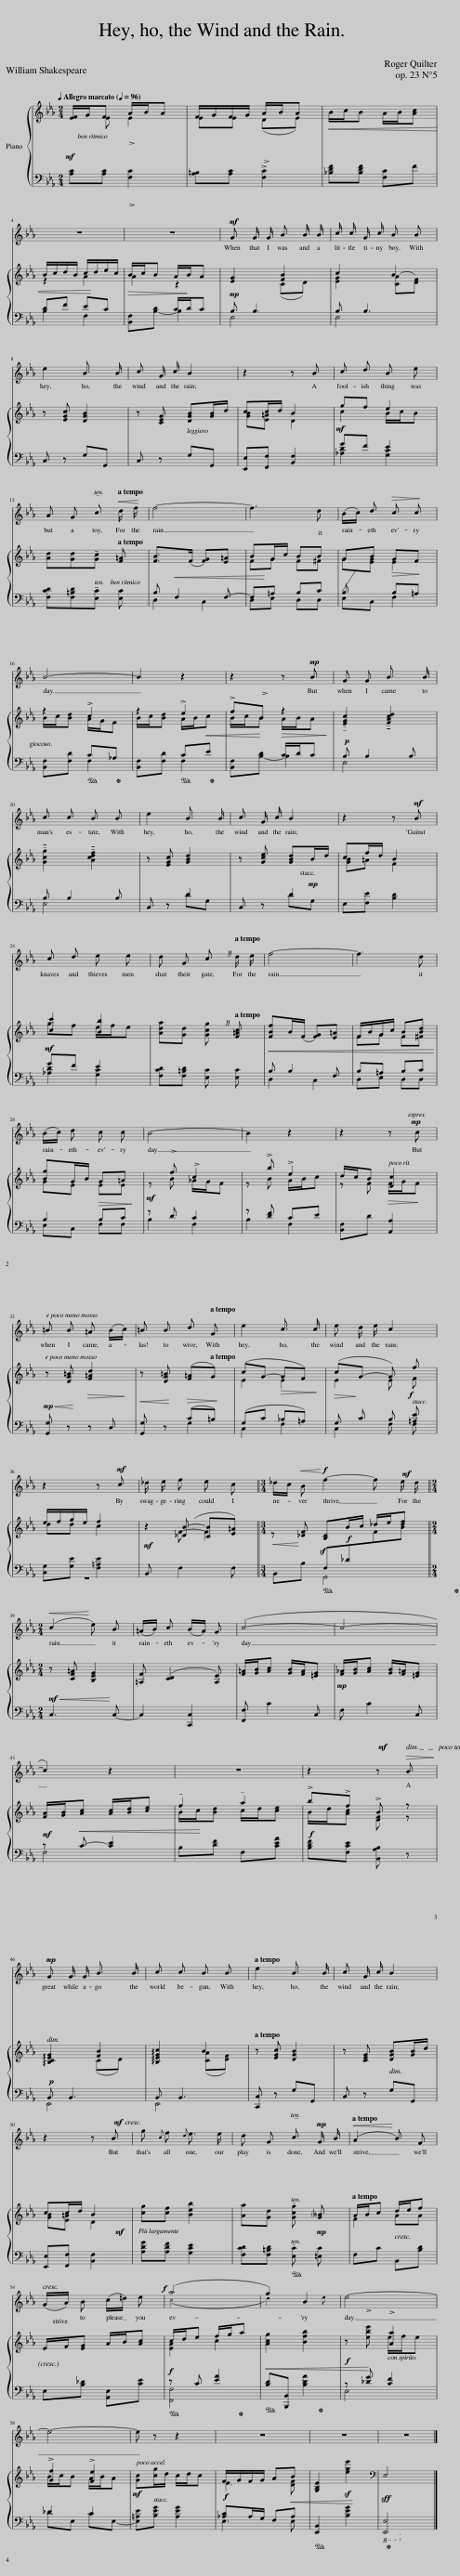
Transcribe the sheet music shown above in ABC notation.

X:1
%%score ( 1 2 ) { ( 3 4 7 ) | ( 5 6 ) }
L:1/8
Q:1/4=96
M:2/4
I:linebreak $
K:Eb
V:1 treble
V:2 treble
V:3 treble
V:4 treble
V:7 treble
V:5 bass
V:6 bass
V:1
 z4 | z4 | z4 |$ z4 | z4 | %5
!mf! G G/ G/ B B/ B/ | c/ c/ G/ c/ B B |$ e2 B3/2 B/ | c G/ c/[Q:1/4=90] B2 | z2 z B | %10
 c d B e |$ A G !tenuto!c[Q:1/4=96][Q:1/4=96]!<(! d/!<)! f/ | f4- | f3 d | (B/c/) d!>(! c!>)! c |$ %15
 B4- | B2 z2 | z2 z!mp! B | G G B3/2 B/ |$ c c B B | %20
 e2 B3/2 B/ | c G/ c/ B2 | z2 z!mf! B |$ c d e e | d G c[Q:1/4=96][Q:1/4=96] d/ e/ | %25
 f4- | f3 d |$ (B/c/) d c c | B4- | B2 z2 | %30
 z2[Q:1/4=90] z!mp! c |$ =B B =A (B/c/) | =B B d[Q:1/4=96][Q:1/4=96] G | e2 c3/2 c/ | e d/ e/ c2 |$ %35
 z2 z!mf! c | _d/ e/ f e c ||[M:3/4] _d/c/!<(! B!<)!!f! f2- f!mf! e/ d/ ||$[M:2/4]!<(! (c2!<)! e) B | (=A/B/) c (B/A/) G | %40
 (c4- | c4- |$ c2) z2 | z4 | z2!mf! z[Q:1/4=90]!>(! B!>)! |$ %45
!mp! G G/ G/ B3/2 B/ | c c B B |[Q:1/4=96][Q:1/4=96] e2 B3/2 B/ | c G/ c/ B2 |$ z2 z!mf! B | %50
[Q:1/4=98] g{c} f{d} e3/2 e/ | d G !tenuto!c!mp! G/ B/ |[Q:1/4=96][Q:1/4=96]!<(! (A2!<)! B) F |$ (G/A/) B (c/=d/)!f! e | (a4 | %55
 g2) B2 | e4- |$ e4- | e[Q:1/4=105] z z2 | z4 | %60
 z4 | z4 |] %62
V:2
 x4 | x4 | x4 |$ x4 | x4 | %5
 x4 | x4 |$ x4 | x4 | x4 | %10
 x4 |$ x4 | x4 | x4 | x4 |$ %15
 x4 | x4 | x4 | x4 |$ x4 | %20
 x4 | x4 | x4 |$ x4 | x4 | %25
 x4 | x4 |$ x4 | x4 | x4 | %30
 x4 |$ x4 | x4 | x4 | x4 |$ %35
 x4 | x4 ||[M:3/4] x6 ||$[M:2/4] x4 | x4 | %40
 x4 | x4 |$ x4 | x4 | x4 |$ %45
 x4 | x4 | x4 | x4 |$ x4 | %50
 x4 | x4 | x4 |$ x4 | (c4 | %55
 d3) e | x4 |$ x4 | x4 | x4 | %60
 x4 | x4 |] %62
V:3
 [EF]/G/F A/B/A | F/G/F/G/ A/B/A |!<(! B/c/B A/B/[Ac] |$ B/c/d/B/ c/!<)!d/e/c/ |!>(! B/!>)!c/B A/B/A | %5
!mp! [EG]2 [FB]2 | c2 B2 |$ z [EGc] [DGB]2 | z [CEG] [DGB][GB]/d/ | cc/d/ B2 | %10
!mf! gf e2 |$ [Ad][Gd]!tenuto![Gc] [F=A] | [FB]>(F [FG])[E=A] | BG/c/ BB | GB GF |$ %15
 z2 !>!c2 | z2 !>!e2 | !>!f!>!B!>(! z2!>)! | !tenuto![EGc]2 !tenuto![FAcd]2 |$ !tenuto![Gcg]2 !tenuto![Acdf]2 | %20
 z [EGc] [GBd]2 | z [Gce] [GBd].B/.d/ | cf/d/ B2 |$!mf! [cc']2 [Bb]2 | [Ada][Gd] [Gcg] [F=Ac] | %25
!<(! [FBf]B/(F/ [FG])[E=A] | F/B/G/c/ B[Bd]!<)! |$ [Bg]G/B/!>(! G!>)!=A |!mf! z !>!f c2 | z !>!b !>!e2 | %30
 d/c/B!>(! [Dc]2!>)! |$ z [DG=B]!>(! [F=Ad]2!>)! | z [DG=B] ([F=A]G) | (cG-!>(! G!>)!F) |!>(! (c!>)!G- G)!f! .f |$ %35
 e/f/g/e/ f2 | z2 ([CB][E=A]) ||[M:3/4]!<(! z!<)! [_DF] [B,D]!f!B/c/ _d/e/[df] ||$[M:2/4] z [CF=A] [B,EG]2 | [=A,F] ([CD]2 [A,E]) | %40
 [F=A]/[GB]/[Ac] [GB]/[FA]/[=EG] |!mp! [F_A]/[GB]/[Ac] [GB]/[F=A]/[=EG] |$!mf! [FA]/[GB]/[Ac] [Ac]/[Bd]/[ce] | !tenuto!f2 !tenuto!a2 | !>!b!>!f !>!B z |$ %45
 !arpeggio![B,CEG]2 [FB]2 | !arpeggio![B,EGc]2 B2 | z [EGc] [DGB]2 | z [CEG] [DGB][GB]/d/ |$ cc/d/!mf! B2 | %50
 [cg][cf] [Beb]2 | [Aa][Gd] !tenuto![Gcg]!mp! [G!courtesy!_B] | A/B/c d/e/f |$ E/F/[EG] A/B/[Ac] | c/d/e f/g/a | %55
!<(! [Acg]2!<)! [Bfb]2 |!f! z !>![ebe'] !>![Aa]2 |$ !>![Gf]2 !>![Fe]2 |!mf! [Gc][cg]/d/ c/d/c |!f! F/G/F/G/ A!<(!B!<)! | %60
 [G,B,E]2 [ege']2 |[K:bass] E,4 |] %62
V:4
 x E E2 | EE (!>!DE) | x4 |$ z2 A2 | A2 z2 | %5
 x2 (CD) | [EG]2 ([CA][DF]) |$ x4 | x4 | [GB][E=A] D2 | %10
 c2 B/c/B |$ x4 | x4 | FG F^F | G[EG] E2 |$ %15
 B/c/[Bd] A/G/F | B/c/[Bd] A/B/!<(!c!<)! | B/c/B A/B/A | x4 |$ x4 | %20
 x4 | x4 | [GB]=A F2 |$ gf e/f/e | x4 | %25
 x4 | FG F^F |$ GE EE | x B !>!_A/G/F | x B A/B/c | %30
 z F F/G/F |$ x4 | x4 | E2 E2 | E2 E .F |$ %35
 dd c2 | x F- F2 ||[M:3/4] x6 ||$[M:2/4] x4 | x4 | %40
 x4 | x4 |$ x4 | B/c/[Bd] c/d/[ce] | B/d/[Ac] [DF] z |$ %45
 x2 (CD) | x2 ([CA][DF]) | x4 | x4 |$ [GB][E=A] D2 | %50
 x4 | x4 | F2 AA |$ x4 | [EA]2 c2 | %55
 x4 | x2 e/f/e |$ B/c/B A/B/A | x4 | E3 [DF] | %60
 x4 |[K:bass] x4 |] %62
V:5
!mf! [A,C][A,C] !>![F,C]2 | [A,=B,][A,C] !>![F,C]2 | [_B,DF][B,DF] [F,C]F |$ DF EC | [B,,F,][B,-D] C/D/C | %5
 B, B,3 | B, B,3 |$ C, z G,G,, | C, z G,G,, | [E,,E,][F,,F,] [B,,F,]2 | %10
 GF E2 |$ [F,CD][F,=B,D]!tenuto![E,C] [E,C] | B,!<(! F,2!<)! F,- | F,=A, B,C | B, x!>(! B,!>)!=A, |$ %15
 [B,,F,][F,D]!ped! C_A,!ped-up! | [B,,F,][F,D]!ped! CE!ped-up! | [B,,F,][B,-D] C/D/C |!p! B, B,2 B, |$ B, B,2 B, | %20
 C, z D2 | C, z D2 | E,[F,E] [B,D]2 |$ GF E2 | [F,CD][F,=B,D] [E,C] [E,C] | %25
 B, B,2 F, | B,=A, B,C |$ B,2 B,C | z D C2 | z [DF] CE | %30
 [B,,F,]D [A,,A,]2 |$!mp!!<(! [G,,G,]!<)! z z D, |!<(! [G,,G,]!<)! z!>(! (C!>)!=B,) | (G,C _B,=A,) | G, C B, .[=A,E] |$ %35
 [C,G,][G,E] [F,=A,E]2 |!mf! B,, F,2 F, ||[M:3/4] B,,B,!ped! F,_D[I:staff -1]FB!ped-up! ||$[M:2/4]!mf!!<(![I:staff +1] C,3!<)! C,- | C,2 [C,,C,]2 | %40
 [F,,F,] C2 C, | F, C2 C, |$ z!<(! C-!<)! [CE]2 | B,[DF] F,[CEA] |!f! [B,DF][F,CE] [B,,A,B,] z |$ %45
!p! B,, B,,3 | B,, B,,3 | [C,,C,] z G,G,, | C, z G,G,, |$ [E,,E,][F,,F,] [B,,F,]2 | %50
 [A,DG][A,DF] [G,CE]2 | [F,CD][F,=B,D]!ped! !tenuto![E,C] [=E,C]!ped-up! | F,C B,,[B,D] |$ E,[B,_D] [A,,E,][CE] |!f!!ped! z C [EA]2!ped-up! | %55
!ped! [B,D][B,,,B,,] [B,DA]2!ped-up! | z [_DG] [CF]2 |$ _D2 C2 | [E,=A,E].[B,EG] .[A,EG]2 | [_A,C]A,/G,/ F,A, | %60
!ped! [E,,B,,]2 [B,EG]2!ped-up! |!8vb(! [E,,,E,,]4!8vb)! |] %62
V:6
 x4 | x4 | x4 |$ B,2 F,2 | x2 B,2 | %5
 E,4 | E,4 |$ x4 | x4 | x4 | %10
 [_A,D]2 [G,C]2 |$ x4 | D,2 C,2 | D,E, D,D, | E,C, F,2 |$ %15
 x2 F,2 | x2 F,2 | x2 B,2 | E,4 |$ E,4 | %20
 x2 DG, | x2 D!mp!G, | x4 |$ [_A,D]2 [G,C]2 | x4 | %25
 D,2 C,2 | D,E, D,D, |$ E,C, F,F, | B,2 F,2 | B,2 F,2 | %30
 x4 |$ x4 | x2 G,2 | C,2 F,2 | C,2 F, F, |$ %35
 z4 | x4 ||[M:3/4] x2 G,,4 ||$[M:2/4] x4 | x4 | %40
 x4 | x4 |$ F,4 | x4 | x4 |$ %45
 E,,4 | E,,4 | x4 | x4 |$ x4 | %50
 x4 | x4 | x4 |$ x4 | [F,,F,]4 | %55
 x4 | E,4 |$ _DE, CE,- | x4 | E,3 E, | %60
 x4 |!8vb(! x4!8vb)! |] %62
V:7
 x4 | x4 | x4 |$ x4 | x4 | %5
 x4 | x4 |$ x4 | x4 | x4 | %10
 x4 |$ x4 | x4 | x4 | x4 |$ %15
 x4 | x4 | x4 | x4 |$ x4 | %20
 x4 | x4 | x4 |$ x4 | x4 | %25
 x4 | x4 |$ x4 | x4 | x4 | %30
 x4 |$ x4 | x4 | x4 | x4 |$ %35
 x4 | x [_DB-] x2 ||[M:3/4] x6 ||$[M:2/4] x4 | x4 | %40
 x4 | x4 |$ x4 | x4 | x4 |$ %45
 x4 | x4 | x4 | x4 |$ x4 | %50
 x4 | x4 | x4 |$ x4 | x4 | %55
 x4 | x4 |$ x4 | x4 | x4 | %60
 x4 |[K:bass] x4 |] %62
